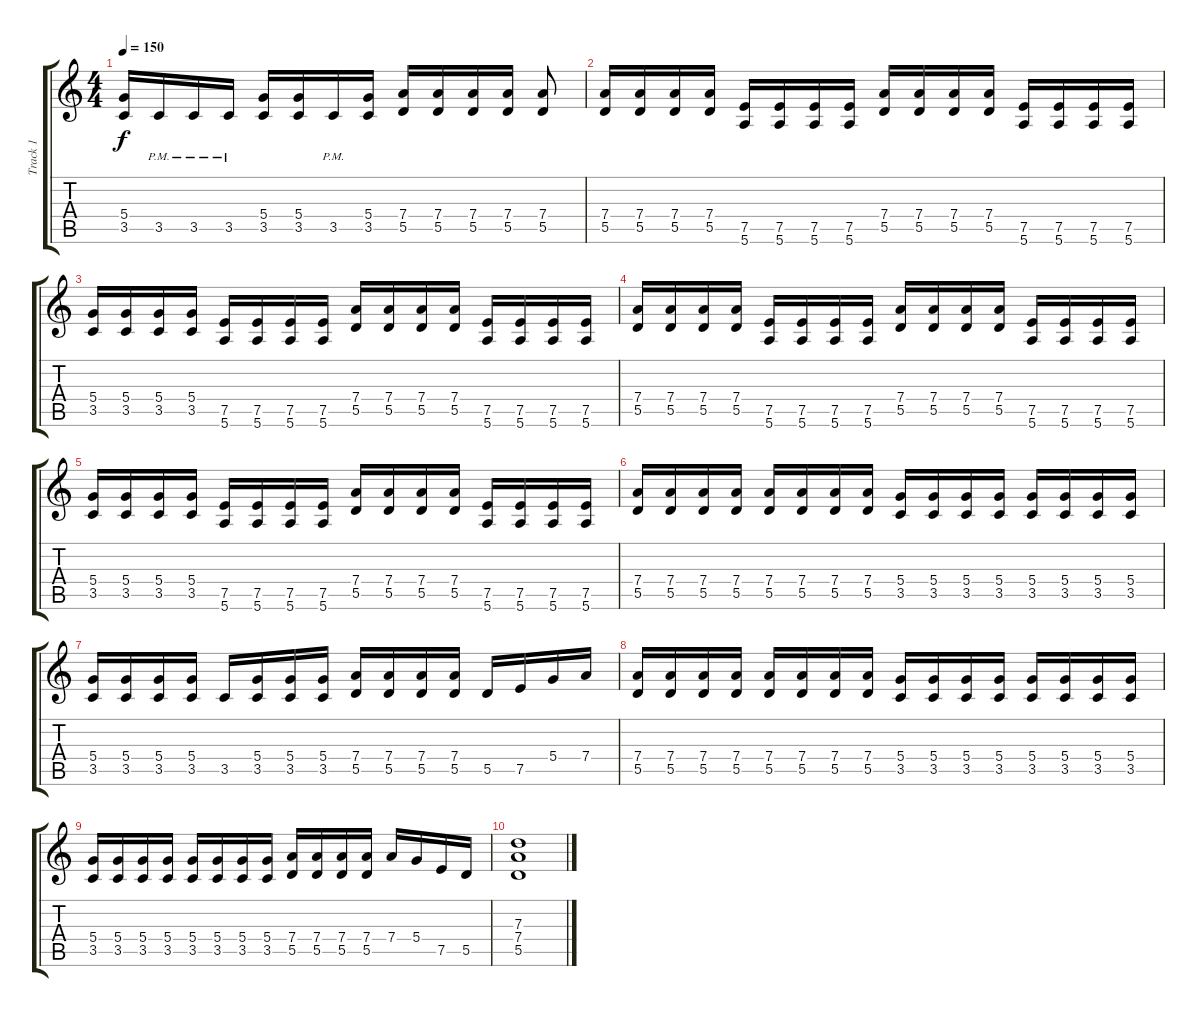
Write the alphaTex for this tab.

\track ("Track 1" "Track 1") {instrument distortionguitar}
\staff {score tabs}
\tuning (E4 B3 G3 D3 A2 E2) {hide}
\ts (4 4)
\tempo 150
\clef g2
\ks c
(5.4 3.5).16{dy f} 3.5{pm}.16 3.5{pm}.16 3.5{pm}.16 (5.4 3.5).16 (5.4 3.5).16 3.5{pm}.16 (5.4 3.5).16 (7.4 5.5).16 (7.4 5.5).16 (7.4 5.5).16 (7.4 5.5).16 (7.4 5.5).8 |
(7.4 5.5).16 (7.4 5.5).16 (7.4 5.5).16 (7.4 5.5).16 (7.5 5.6).16 (7.5 5.6).16 (7.5 5.6).16 (7.5 5.6).16 (7.4 5.5).16 (7.4 5.5).16 (7.4 5.5).16 (7.4 5.5).16 (7.5 5.6).16 (7.5 5.6).16 (7.5 5.6).16 (7.5 5.6).16 |
(5.4 3.5).16 (5.4 3.5).16 (5.4 3.5).16 (5.4 3.5).16 (7.5 5.6).16 (7.5 5.6).16 (7.5 5.6).16 (7.5 5.6).16 (7.4 5.5).16 (7.4 5.5).16 (7.4 5.5).16 (7.4 5.5).16 (7.5 5.6).16 (7.5 5.6).16 (7.5 5.6).16 (7.5 5.6).16 |
(7.4 5.5).16 (7.4 5.5).16 (7.4 5.5).16 (7.4 5.5).16 (7.5 5.6).16 (7.5 5.6).16 (7.5 5.6).16 (7.5 5.6).16 (7.4 5.5).16 (7.4 5.5).16 (7.4 5.5).16 (7.4 5.5).16 (7.5 5.6).16 (7.5 5.6).16 (7.5 5.6).16 (7.5 5.6).16 |
(5.4 3.5).16 (5.4 3.5).16 (5.4 3.5).16 (5.4 3.5).16 (7.5 5.6).16 (7.5 5.6).16 (7.5 5.6).16 (7.5 5.6).16 (7.4 5.5).16 (7.4 5.5).16 (7.4 5.5).16 (7.4 5.5).16 (7.5 5.6).16 (7.5 5.6).16 (7.5 5.6).16 (7.5 5.6).16 |
(7.4 5.5).16 (7.4 5.5).16 (7.4 5.5).16 (7.4 5.5).16 (7.4 5.5).16 (7.4 5.5).16 (7.4 5.5).16 (7.4 5.5).16 (5.4 3.5).16 (5.4 3.5).16 (5.4 3.5).16 (5.4 3.5).16 (5.4 3.5).16 (5.4 3.5).16 (5.4 3.5).16 (5.4 3.5).16 |
(5.4 3.5).16 (5.4 3.5).16 (5.4 3.5).16 (5.4 3.5).16 3.5.16 (5.4 3.5).16 (5.4 3.5).16 (5.4 3.5).16 (7.4 5.5).16 (7.4 5.5).16 (7.4 5.5).16 (7.4 5.5).16 5.5.16 7.5.16 5.4.16 7.4.16 |
(7.4 5.5).16 (7.4 5.5).16 (7.4 5.5).16 (7.4 5.5).16 (7.4 5.5).16 (7.4 5.5).16 (7.4 5.5).16 (7.4 5.5).16 (5.4 3.5).16 (5.4 3.5).16 (5.4 3.5).16 (5.4 3.5).16 (5.4 3.5).16 (5.4 3.5).16 (5.4 3.5).16 (5.4 3.5).16 |
(5.4 3.5).16 (5.4 3.5).16 (5.4 3.5).16 (5.4 3.5).16 (5.4 3.5).16 (5.4 3.5).16 (5.4 3.5).16 (5.4 3.5).16 (7.4 5.5).16 (7.4 5.5).16 (7.4 5.5).16 (7.4 5.5).16 7.4.16 5.4.16 7.5.16 5.5.16 |
(7.3 7.4 5.5).1
